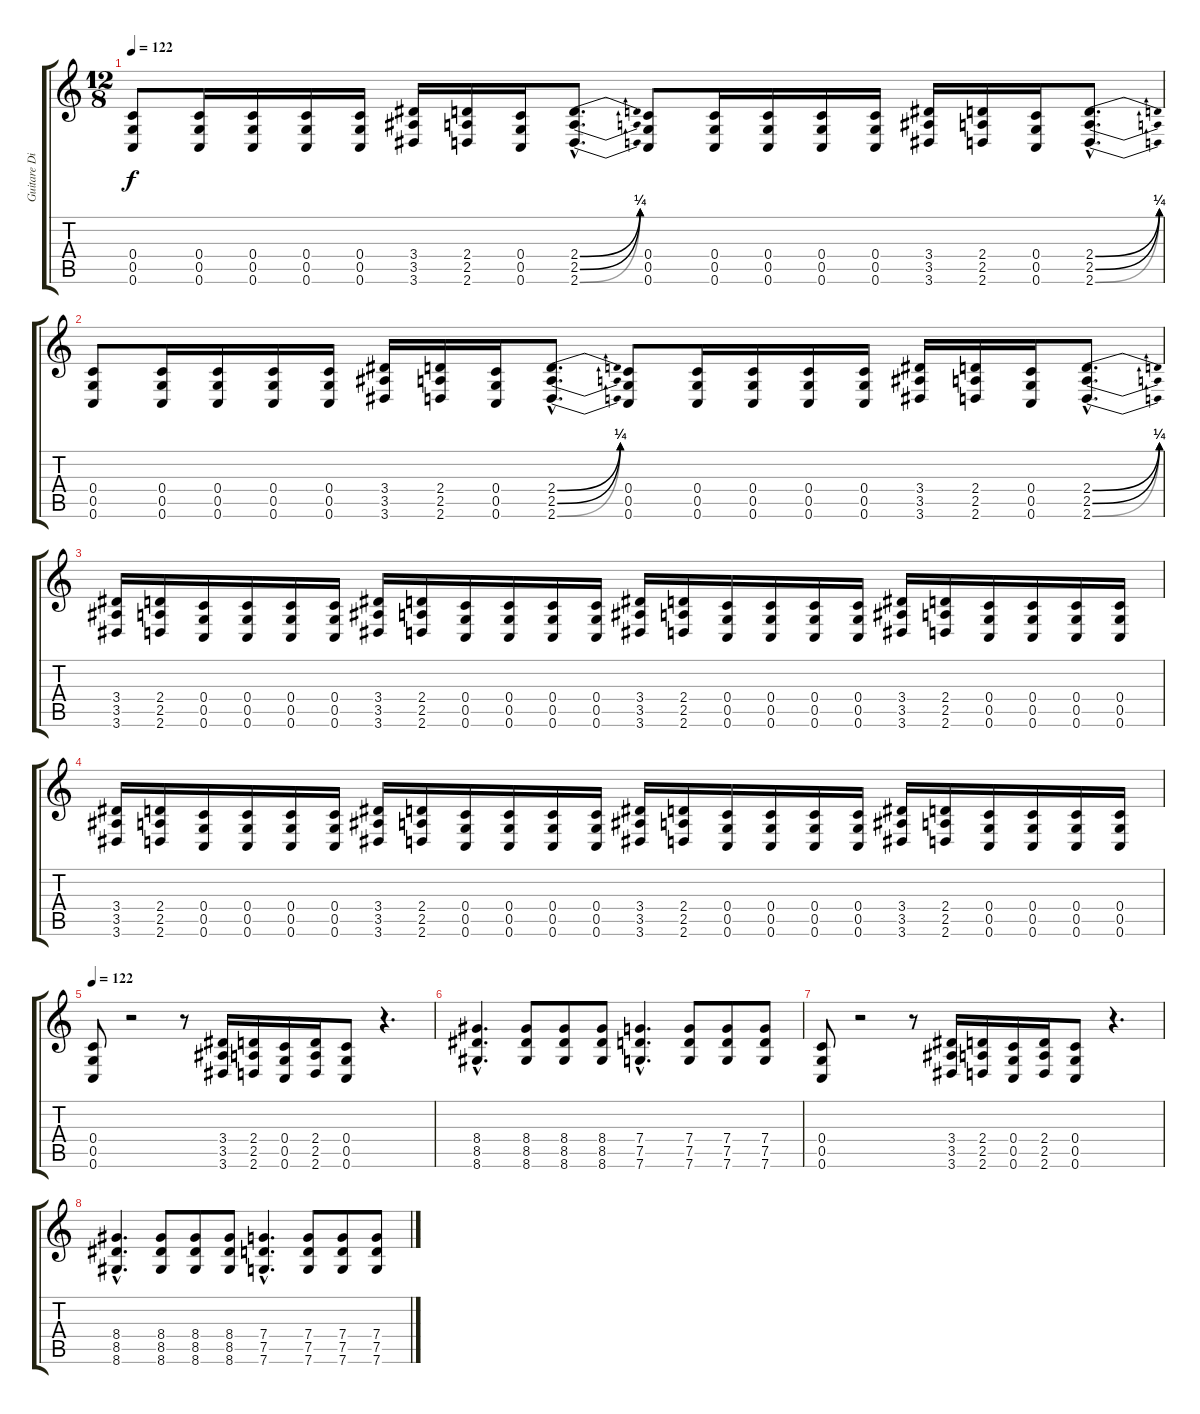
\track ("Guitare Disto" "Guitare Di") {instrument distortionguitar}
\staff {score tabs}
\tuning (D4 A3 F3 C3 G2 C2) {hide}
\ts (12 8)
\tempo 122
\clef g2
\ks c
(0.4 0.5 0.6).8{dy f} (0.4 0.5 0.6).16 (0.4 0.5 0.6).16 (0.4 0.5 0.6).16 (0.4 0.5 0.6).16 (3.4 3.5 3.6).16 (2.4 2.5 2.6).16 (0.4 0.5 0.6).16 (2.4{be (bend 0 0 60 1) hac} 2.5{be (bend 0 0 60 1) hac} 2.6{be (bend 0 0 60 1) hac}).8{d} (0.4 0.5 0.6).8 (0.4 0.5 0.6).16 (0.4 0.5 0.6).16 (0.4 0.5 0.6).16 (0.4 0.5 0.6).16 (3.4 3.5 3.6).16 (2.4 2.5 2.6).16 (0.4 0.5 0.6).16 (2.4{be (bend 0 0 60 1) hac} 2.5{be (bend 0 0 60 1) hac} 2.6{be (bend 0 0 60 1) hac}).8{d} |
(0.4 0.5 0.6).8 (0.4 0.5 0.6).16 (0.4 0.5 0.6).16 (0.4 0.5 0.6).16 (0.4 0.5 0.6).16 (3.4 3.5 3.6).16 (2.4 2.5 2.6).16 (0.4 0.5 0.6).16 (2.4{be (bend 0 0 60 1) hac} 2.5{be (bend 0 0 60 1) hac} 2.6{be (bend 0 0 60 1) hac}).8{d} (0.4 0.5 0.6).8 (0.4 0.5 0.6).16 (0.4 0.5 0.6).16 (0.4 0.5 0.6).16 (0.4 0.5 0.6).16 (3.4 3.5 3.6).16 (2.4 2.5 2.6).16 (0.4 0.5 0.6).16 (2.4{be (bend 0 0 60 1) hac} 2.5{be (bend 0 0 60 1) hac} 2.6{be (bend 0 0 60 1) hac}).8{d} |
(3.4 3.5 3.6).16 (2.4 2.5 2.6).16 (0.4 0.5 0.6).16 (0.4 0.5 0.6).16 (0.4 0.5 0.6).16 (0.4 0.5 0.6).16 (3.4 3.5 3.6).16 (2.4 2.5 2.6).16 (0.4 0.5 0.6).16 (0.4 0.5 0.6).16 (0.4 0.5 0.6).16 (0.4 0.5 0.6).16 (3.4 3.5 3.6).16 (2.4 2.5 2.6).16 (0.4 0.5 0.6).16 (0.4 0.5 0.6).16 (0.4 0.5 0.6).16 (0.4 0.5 0.6).16 (3.4 3.5 3.6).16 (2.4 2.5 2.6).16 (0.4 0.5 0.6).16 (0.4 0.5 0.6).16 (0.4 0.5 0.6).16 (0.4 0.5 0.6).16 |
(3.4 3.5 3.6).16 (2.4 2.5 2.6).16 (0.4 0.5 0.6).16 (0.4 0.5 0.6).16 (0.4 0.5 0.6).16 (0.4 0.5 0.6).16 (3.4 3.5 3.6).16 (2.4 2.5 2.6).16 (0.4 0.5 0.6).16 (0.4 0.5 0.6).16 (0.4 0.5 0.6).16 (0.4 0.5 0.6).16 (3.4 3.5 3.6).16 (2.4 2.5 2.6).16 (0.4 0.5 0.6).16 (0.4 0.5 0.6).16 (0.4 0.5 0.6).16 (0.4 0.5 0.6).16 (3.4 3.5 3.6).16 (2.4 2.5 2.6).16 (0.4 0.5 0.6).16 (0.4 0.5 0.6).16 (0.4 0.5 0.6).16 (0.4 0.5 0.6).16 |
\tempo 122
(0.4 0.5 0.6).8{volume 13} r.2 r.8 (3.4 3.5 3.6).16 (2.4 2.5 2.6).16 (0.4 0.5 0.6).16 (2.4 2.5 2.6).16 (0.4 0.5 0.6).8 r.4{d} |
(8.4{hac} 8.5{hac} 8.6{hac}).4{d} (8.4 8.5 8.6).8 (8.4 8.5 8.6).8 (8.4 8.5 8.6).8 (7.4{hac} 7.5{hac} 7.6{hac}).4{d} (7.4 7.5 7.6).8 (7.4 7.5 7.6).8 (7.4 7.5 7.6).8 |
(0.4 0.5 0.6).8 r.2 r.8 (3.4 3.5 3.6).16 (2.4 2.5 2.6).16 (0.4 0.5 0.6).16 (2.4 2.5 2.6).16 (0.4 0.5 0.6).8 r.4{d} |
(8.4{hac} 8.5{hac} 8.6{hac}).4{d} (8.4 8.5 8.6).8 (8.4 8.5 8.6).8 (8.4 8.5 8.6).8 (7.4{hac} 7.5{hac} 7.6{hac}).4{d} (7.4 7.5 7.6).8 (7.4 7.5 7.6).8 (7.4 7.5 7.6).8
